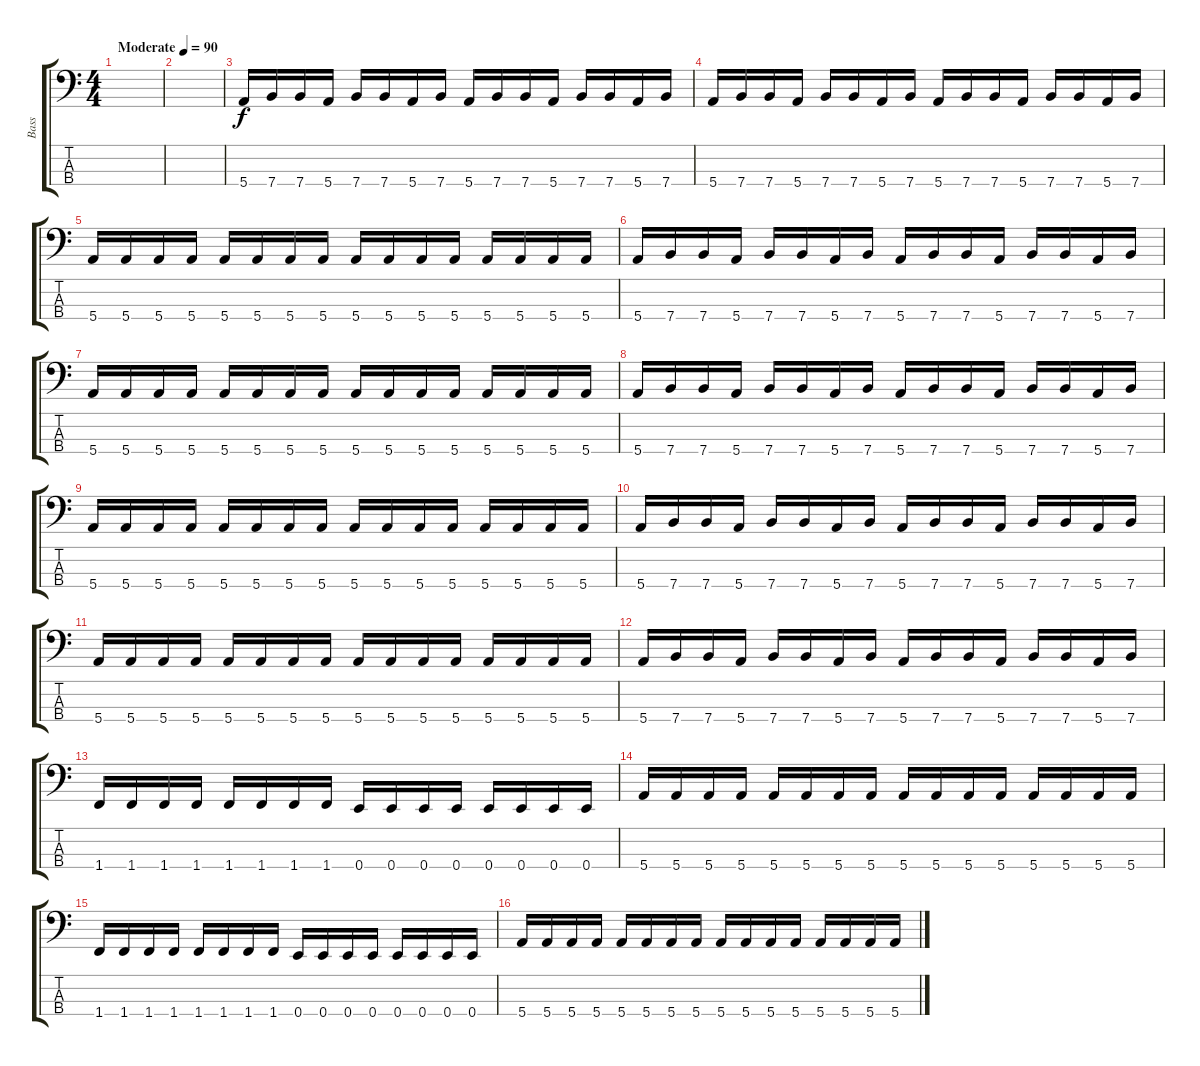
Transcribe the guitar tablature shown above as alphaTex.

\track ("Bass" "Bass") {instrument electricbassfinger}
\staff {score tabs}
\tuning (G2 D2 A1 E1) {hide}
\ts (4 4)
\tempo (90 "Moderate")
\clef f4
\ks c
|
|
5.4.16 7.4.16 7.4.16 5.4.16 7.4.16 7.4.16 5.4.16 7.4.16 5.4.16 7.4.16 7.4.16 5.4.16 7.4.16 7.4.16 5.4.16 7.4.16 |
5.4.16 7.4.16 7.4.16 5.4.16 7.4.16 7.4.16 5.4.16 7.4.16 5.4.16 7.4.16 7.4.16 5.4.16 7.4.16 7.4.16 5.4.16 7.4.16 |
5.4.16 5.4.16 5.4.16 5.4.16 5.4.16 5.4.16 5.4.16 5.4.16 5.4.16 5.4.16 5.4.16 5.4.16 5.4.16 5.4.16 5.4.16 5.4.16 |
5.4.16 7.4.16 7.4.16 5.4.16 7.4.16 7.4.16 5.4.16 7.4.16 5.4.16 7.4.16 7.4.16 5.4.16 7.4.16 7.4.16 5.4.16 7.4.16 |
5.4.16 5.4.16 5.4.16 5.4.16 5.4.16 5.4.16 5.4.16 5.4.16 5.4.16 5.4.16 5.4.16 5.4.16 5.4.16 5.4.16 5.4.16 5.4.16 |
5.4.16 7.4.16 7.4.16 5.4.16 7.4.16 7.4.16 5.4.16 7.4.16 5.4.16 7.4.16 7.4.16 5.4.16 7.4.16 7.4.16 5.4.16 7.4.16 |
5.4.16 5.4.16 5.4.16 5.4.16 5.4.16 5.4.16 5.4.16 5.4.16 5.4.16 5.4.16 5.4.16 5.4.16 5.4.16 5.4.16 5.4.16 5.4.16 |
5.4.16 7.4.16 7.4.16 5.4.16 7.4.16 7.4.16 5.4.16 7.4.16 5.4.16 7.4.16 7.4.16 5.4.16 7.4.16 7.4.16 5.4.16 7.4.16 |
5.4.16 5.4.16 5.4.16 5.4.16 5.4.16 5.4.16 5.4.16 5.4.16 5.4.16 5.4.16 5.4.16 5.4.16 5.4.16 5.4.16 5.4.16 5.4.16 |
5.4.16 7.4.16 7.4.16 5.4.16 7.4.16 7.4.16 5.4.16 7.4.16 5.4.16 7.4.16 7.4.16 5.4.16 7.4.16 7.4.16 5.4.16 7.4.16 |
1.4.16 1.4.16 1.4.16 1.4.16 1.4.16 1.4.16 1.4.16 1.4.16 0.4.16 0.4.16 0.4.16 0.4.16 0.4.16 0.4.16 0.4.16 0.4.16 |
5.4.16 5.4.16 5.4.16 5.4.16 5.4.16 5.4.16 5.4.16 5.4.16 5.4.16 5.4.16 5.4.16 5.4.16 5.4.16 5.4.16 5.4.16 5.4.16 |
1.4.16 1.4.16 1.4.16 1.4.16 1.4.16 1.4.16 1.4.16 1.4.16 0.4.16 0.4.16 0.4.16 0.4.16 0.4.16 0.4.16 0.4.16 0.4.16 |
5.4.16 5.4.16 5.4.16 5.4.16 5.4.16 5.4.16 5.4.16 5.4.16 5.4.16 5.4.16 5.4.16 5.4.16 5.4.16 5.4.16 5.4.16 5.4.16
